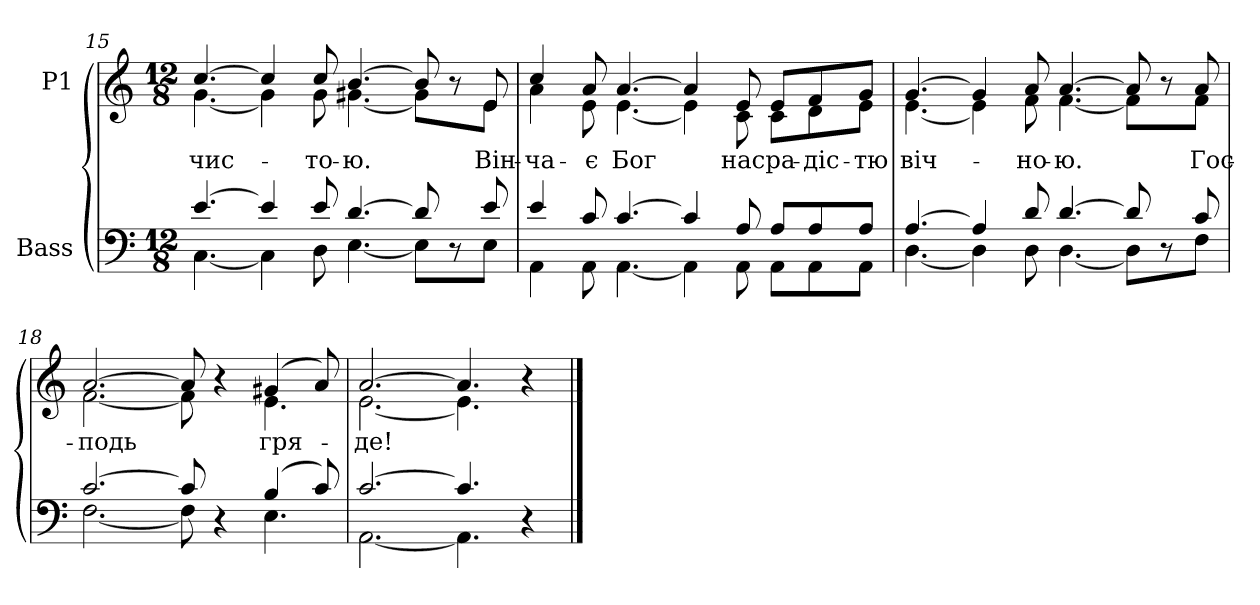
**kern	**kern	**text
*part2	*part1	*part1
*staff2	*staff1	*staff1
*I"Bass	*I"P1	*
*clefF4	*clefG2	*
*k[]	*k[]	*
*a:	*a:	*
*M12/8	*M12/8	*
=15	=15	=15
*^	*	*
!	!	!	!LO:LY:b:color=#000000
*	*	*^	*
[>4.ei/	[<4.Ci\	[>4.cci/	[<4.gi\	чис-
4ei/]	4Ci\]	4cci/]	4gi\]	.
!	!	!	!	!LO:LY:b:color=#000000
8ei/	8Di\	8cci/	8gi\	-то-
!	!	!	!	!LO:LY:b:color=#000000
[>4.di/	[<4.Ei\	[>4.bi/	[<4.g#Xi\	-ю.
8di/]	8Ei\L]	8bi/]	8g#i\L]	.
8r	8ryy	8r	8ryy	.
!	!	!	!	!LO:LY:b:color=#000000
8ei/	8Ei\J	8ei/	8ei\J	Він-
=16	=16	=16	=16	=16
!	!	!	!	!LO:LY:b:color=#000000
4ei/	4AAi\	4cci/	4ai\	-ча-
!	!	!	!	!LO:LY:b:color=#000000
8ci/	8AAi\	8ai/	8ei\	-є
!	!	!	!	!LO:LY:b:color=#000000
[>4.ci/	[<4.AAi\	[>4.ai/	[<4.ei\	Бог
4ci/]	4AAi\]	4ai/]	4ei\]	.
!	!	!	!	!LO:LY:b:color=#000000
8Ai/	8AAi\	8ei/	8ci\	нас
!	!	!	!	!LO:LY:b:color=#000000
8Ai/L	8AAi\L	8ei/L	8ci\L	ра-
!	!	!	!	!LO:LY:b:color=#000000
8Ai/	8AAi\	8fi/	8di\	-діс-
!	!	!	!	!LO:LY:b:color=#000000
8Ai/J	8AAi\J	8gi/J	8ei\J	-тю
!!LO:LB:g=z	!!
=17	=17	=17	=17	=17
!	!	!	!	!LO:LY:b:color=#000000
[>4.Ai/	[<4.Di\	[>4.gi/	[<4.ei\	віч-
4Ai/]	4Di\]	4gi/]	4ei\]	.
!	!	!	!	!LO:LY:b:color=#000000
8di/	8Di\	8ai/	8fi\	-но-
!	!	!	!	!LO:LY:b:color=#000000
[>4.di/	[<4.Di\	[>4.ai/	[<4.fi\	-ю.
8di/]	8Di\L]	8ai/]	8fi\L]	.
8r	8ryy	8r	8ryy	.
!	!	!	!	!LO:LY:b:color=#000000
8ci/	8Fi\J	8ai/	8fi\J	Гос-
=18	=18	=18	=18	=18
!	!	!	!	!LO:LY:b:color=#000000
[>2.ci/	[<2.Fi\	[>2.ai/	[<2.fi\	-подь
8ci/]	8Fi\]	8ai/]	8fi\]	.
4r	4ryy	4r	4ryy	.
!	!	!	!	!LO:LY:b:color=#000000
(4Bi/	4.Ei\	(4g#Xi/	4.ei\	гря-
8ci/)	.	8ai/)	.	.
=19	=19	=19	=19	=19
!	!	!	!	!LO:LY:b:color=#000000
[>2.ci/	[<2.AAi\	[>2.ai/	[<2.ei\	-де!
4.ci/]	4.AAi\]	4.ai/]	4.ei\]	.
4r	4ryy	4r	4ryy	.
*v	*v	*	*	*
*	*v	*v	*
==	==	==
*-	*-	*-
